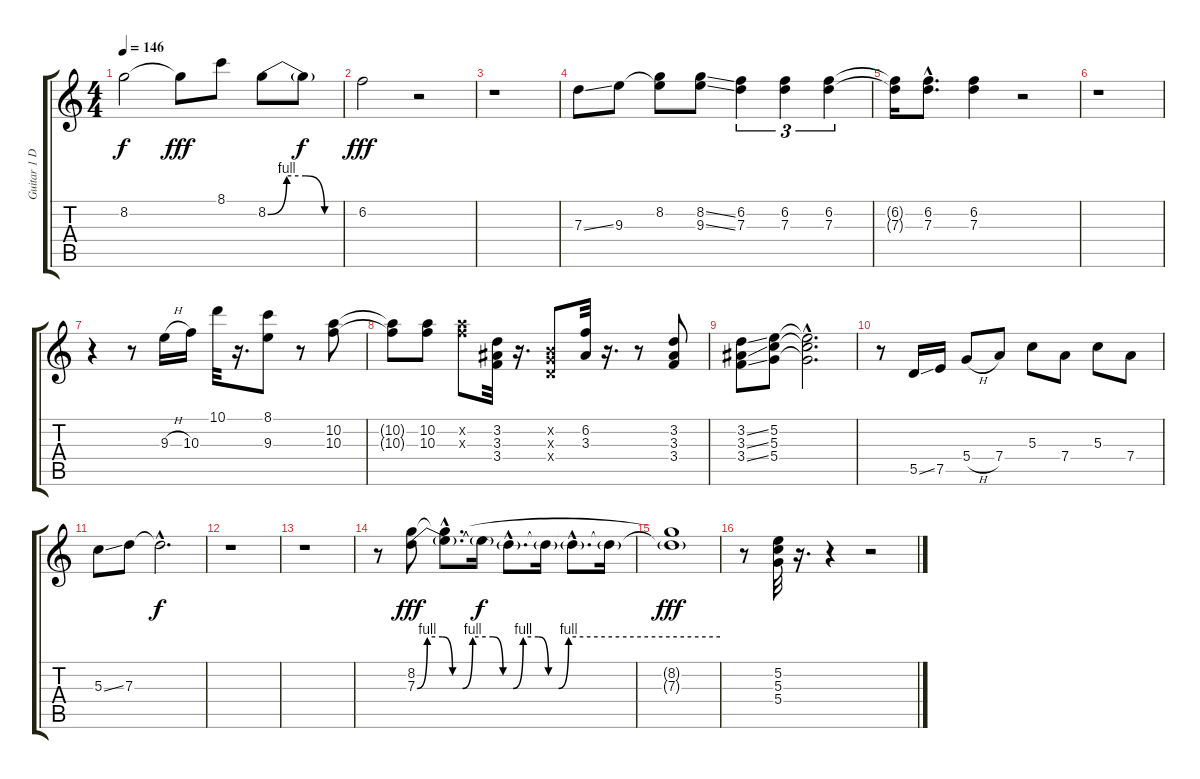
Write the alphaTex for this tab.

\track ("Guitar 1 Doubled" "Guitar 1 D") {instrument electricguitarjazz}
\staff {score tabs}
\tuning (E4 B3 G3 D3 A2 E2) {hide}
\ts (4 4)
\tempo 146
\clef g2
\ks c
8.2{t}.2{dy f} 8.2{t}.8{dy fff} 8.1.8 8.2{be (custom 0 0 15 4 30 4 45 0 60 0)}.8 8.2{t}.8{dy f} |
6.2.2{dy fff} r.2 |
r.1 |
7.3{ss}.8 9.3.8 (8.2 9.3{t}).8 (8.2{ss} 9.3{ss}).8 (6.2 7.3).4{tu (3 2)} (6.2 7.3).4{tu (3 2)} (6.2 7.3).4{tu (3 2)} |
(6.2{t} 7.3{t}).16 (6.2{hac} 7.3{hac}).8{d} (6.2 7.3).4 r.2 |
r.1 |
r.4 r.8 9.3{h}.16 10.3.16 10.1.32 r.16{d} (8.1 9.3).8 r.8 (10.2 10.3).8 |
(10.2{t} 10.3{t}).8 (10.2 10.3).8 (10.2{x} 10.3{x}).8 (3.2 3.3 3.4).32 r.16{d} (0.2{x} 0.3{x} 0.4{x}).8 (6.2 3.3).32 r.16{d} r.8 (3.2 3.3 3.4).8 |
(3.2{ss} 3.3{ss} 3.4{ss}).8 (5.2 5.3 5.4).8 (5.2{hac t} 5.3{hac t} 5.4{hac t}).2{d} |
r.8 5.5{ss}.16 7.5.16 5.4{h}.8 7.4.8 5.3.8 7.4.8 5.3.8 7.4.8 |
5.3{ss}.8 7.3.8 7.3{hac t}.2{d dy f} |
r.1 |
r.1 |
r.8 (8.2 7.3{be (custom 0 0 2 4 5 4 7 0 9 0 11 4 15 4 17 0 19 0 21 4 24 4 26 0 28 0 30 4 60 4)}).8{dy fff} (8.2{hac t} 7.3{hac t}).8{d} 7.3{t}.16{dy f} 7.3{hac t}.8{d} 7.3{t}.16 7.3{hac t}.8{d} 7.3{t}.16 |
(8.2{t} 7.3{t}).1{dy fff} |
r.8 (5.2 5.3 5.4).32 r.16{d} r.4 r.2
